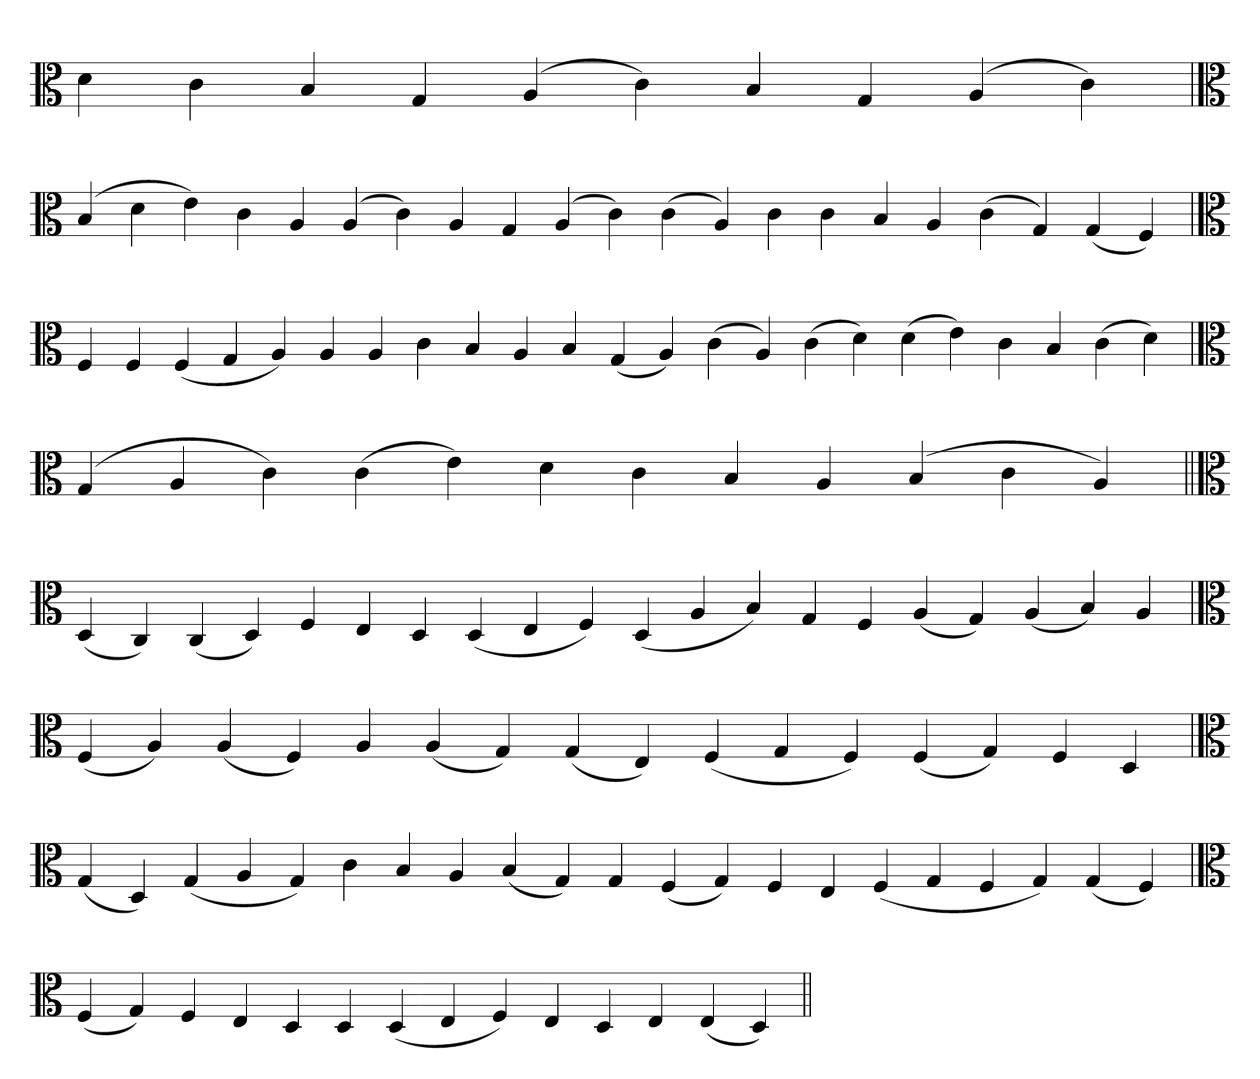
**kern
*part1
*staff1
*clefC3
=
4d
4c
4B
4G
(4A
4c)
4B
4G
(4A
4c)
=`
*clefC3
(4B
4d
4e)
4c
4A
(4A
4c)
4A
4G
(4A
4c)
(4c
4A)
4c
4c
4B
4A
(4c
4G)
(4G
4F)
=
*clefC3
4F
4F
(4F
4G
4A)
4A
4A
4c
4B
4A
4B
(4G
4A)
(4c
4A)
(4c
4d)
(4d
4e)
4c
4B
(4c
4d)
=`
*clefC3
(4G
4A
4c)
(4c
4e)
4d
4c
4B
4A
(4B
4c
4A)
=||
*clefC3
(4D
4C)
(4C
4D)
4F
4E
4D
(4D
4E
4F)
(4D
4A
4B)
4G
4F
(4A
4G)
(4A
4B)
4A
=`
*clefC3
(4F
4A)
(4A
4F)
4A
(4A
4G)
(4G
4E)
(4F
4G
4F)
(4F
4G)
4F
4D
=
*clefC3
(4G
4D)
(4G
4A
4G)
4c
4B
4A
(4B
4G)
4G
(4F
4G)
4F
4E
(4F
4G
4F
4G)
(4G
4F)
=`
*clefC3
(4F
4G)
4F
4E
4D
4D
(4D
4E
4F)
4E
4D
4E
(4E
4D)
=||
*-
